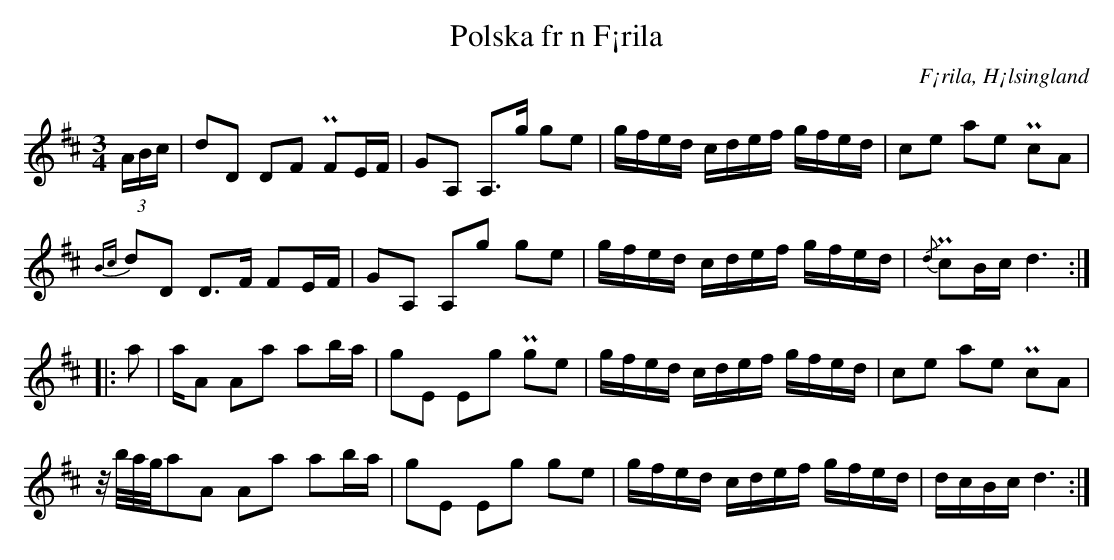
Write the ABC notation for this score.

X:1
T:Polska fr n F¡rila
O:F¡rila, H¡lsingland
M:3/4
L:1/16
U:t=turn
K:D
(3ABc | d2D2 D2F2 PF2EF | G2A,2 A,2>g2 g2e2 | gfed cdef gfed | c2e2 a2e2 Pc2A2 |
{Bc}d2D2 D2>F2 F2EF | G2A,2 A,2g2 g2e2 | gfed cdef gfed | {/d}Pc2Bc d6 ::
a2 | aA2 A2a2 a2ba | g2E2 E2g2 Pg2e2 | gfed cdef gfed | c2e2 a2e2 Pc2A2 |
z/b/a/g/a2A2 A2a2 a2ba | g2E2 E2g2 g2e2 | gfed cdef gfed | dcBc d6 :|
